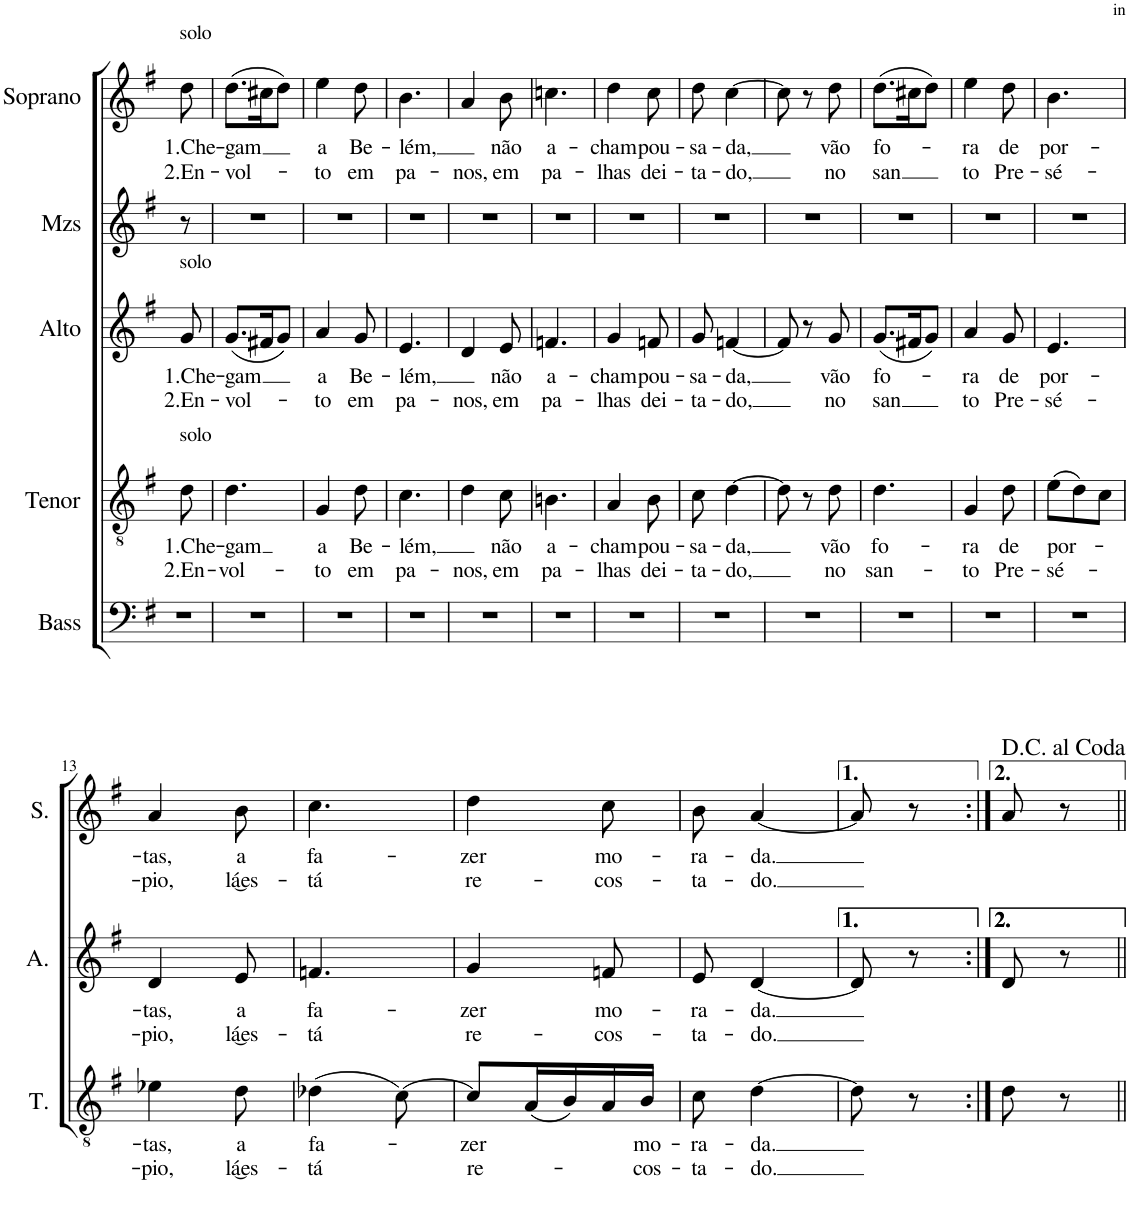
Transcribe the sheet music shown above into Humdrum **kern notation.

**kern	**text	**text	**kern	**text	**text	**kern	**text	**text
*part3	*part3	*part3	*part2	*part2	*part2	*part1	*part1	*part1
*staff3	*staff3	*staff3	*staff2	*staff2	*staff2	*staff1	*staff1	*staff1
*I"Tenor	*	*	*I"Alto	*	*	*I"Soprano	*	*
*I'T.	*	*	*I'A.	*	*	*I'S.	*	*
!!LO:PB:g=z
*clefGv2	*	*	*clefG2	*	*	*clefG2	*	*
*k[f#]	*	*	*k[f#]	*	*	*k[f#]	*	*
*M3/8	*	*	*M3/8	*	*	*M3/8	*	*
=1	=1	=1	=1	=1	=1	=1	=1	=1
!	!	!	!	!	!	!LO:TX:a:t=solo	!	!
!	!	!	!LO:TX:a:t=solo	!	!	!	!	!
!LO:TX:a:t=solo	!	!	!	!	!	!	!	!
!	!LO:LY:b	!LO:LY:b	!	!LO:LY:b	!LO:LY:b	!	!LO:LY:b	!LO:LY:b
8d\	1.Che-	2.En-	8g/	1.Che-	2.En-	8dd\	1.Che-	2.En-
=2	=2	=2	=2	=2	=2	=2	=2	=2
!	!LO:LY:b	!LO:LY:b	!	!LO:LY:b	!LO:LY:b	!	!LO:LY:b	!LO:LY:b
4.d\	-gam	-vol-	(8.g/L	-gam	-vol-	(8.dd\L	-gam	-vol-
.	.	.	16f#X/K	.	.	16cc#X\K	.	.
.	.	.	8g/J)	.	.	8dd\J)	.	.
=3	=3	=3	=3	=3	=3	=3	=3	=3
!	!LO:LY:b	!LO:LY:b	!	!LO:LY:b	!LO:LY:b	!	!LO:LY:b	!LO:LY:b
4G/	a	-to	4a/	a	-to	4ee\	a	-to
!	!LO:LY:b	!LO:LY:b	!	!LO:LY:b	!LO:LY:b	!	!LO:LY:b	!LO:LY:b
8d\	Be-	em	8g/	Be-	em	8dd\	Be-	em
=4	=4	=4	=4	=4	=4	=4	=4	=4
!	!LO:LY:b	!LO:LY:b	!	!LO:LY:b	!LO:LY:b	!	!LO:LY:b	!LO:LY:b
4.c\	-lém,	pa-	4.e/	-lém,	pa-	4.b\	-lém,	pa-
=5	=5	=5	=5	=5	=5	=5	=5	=5
!	!	!LO:LY:b	!	!	!LO:LY:b	!	!	!LO:LY:b
4d\	.	-nos,	4d/	.	-nos,	4a/	.	-nos,
!	!LO:LY:b	!LO:LY:b	!	!LO:LY:b	!LO:LY:b	!	!LO:LY:b	!LO:LY:b
8c\	não	em	8e/	não	em	8b\	não	em
=6	=6	=6	=6	=6	=6	=6	=6	=6
!	!LO:LY:b	!LO:LY:b	!	!LO:LY:b	!LO:LY:b	!	!LO:LY:b	!LO:LY:b
4.Bn\	a-	pa-	4.fn/	a-	pa-	4.ccn\	a-	pa-
=7	=7	=7	=7	=7	=7	=7	=7	=7
!	!LO:LY:b	!LO:LY:b	!	!LO:LY:b	!LO:LY:b	!	!LO:LY:b	!LO:LY:b
4A/	-cham	-lhas	4g/	-cham	-lhas	4dd\	-cham	-lhas
!	!LO:LY:b	!LO:LY:b	!	!LO:LY:b	!LO:LY:b	!	!LO:LY:b	!LO:LY:b
8B\	pou-	dei-	8fn/	pou-	dei-	8cc\	pou-	dei-
=8	=8	=8	=8	=8	=8	=8	=8	=8
!	!LO:LY:b	!LO:LY:b	!	!LO:LY:b	!LO:LY:b	!	!LO:LY:b	!LO:LY:b
8c\	-sa-	-ta-	8g/	-sa-	-ta-	8dd\	-sa-	-ta-
!	!LO:LY:b	!LO:LY:b	!	!LO:LY:b	!LO:LY:b	!	!LO:LY:b	!LO:LY:b
[4d\	-da,	-do,	[4fn/	-da,	-do,	[4cc\	-da,	-do,
=9	=9	=9	=9	=9	=9	=9	=9	=9
8d\]	.	.	8f/]	.	.	8cc\]	.	.
8r	.	.	8r	.	.	8r	.	.
!	!LO:LY:b	!LO:LY:b	!	!LO:LY:b	!LO:LY:b	!	!LO:LY:b	!LO:LY:b
8d\	vão	no	8g/	vão	no	8dd\	vão	no
=10	=10	=10	=10	=10	=10	=10	=10	=10
!	!LO:LY:b	!LO:LY:b	!	!LO:LY:b	!LO:LY:b	!	!LO:LY:b	!LO:LY:b
4.d\	fo-	san-	(8.g/L	fo-	-san	(8.dd\L	fo-	-san
.	.	.	16f#X/K	.	.	16cc#X\K	.	.
.	.	.	8g/J)	.	.	8dd\J)	.	.
=11	=11	=11	=11	=11	=11	=11	=11	=11
!	!LO:LY:b	!LO:LY:b	!	!LO:LY:b	!LO:LY:b	!	!LO:LY:b	!LO:LY:b
4G/	-ra	-to	4a/	-ra	to	4ee\	-ra	to
!	!LO:LY:b	!LO:LY:b	!	!LO:LY:b	!LO:LY:b	!	!LO:LY:b	!LO:LY:b
8d\	de	Pre-	8g/	de	Pre-	8dd\	de	Pre-
=12	=12	=12	=12	=12	=12	=12	=12	=12
!	!LO:LY:b	!LO:LY:b	!	!LO:LY:b	!LO:LY:b	!	!LO:LY:b	!LO:LY:b
(8e\L	por-	-sé-	4.e/	por-	-sé-	4.b\	por-	-sé-
8d\)	.	.	.	.	.	.	.	.
8c\J	.	.	.	.	.	.	.	.
!!LO:LB:g=z
=13	=13	=13	=13	=13	=13	=13	=13	=13
!	!LO:LY:b	!LO:LY:b	!	!LO:LY:b	!LO:LY:b	!	!LO:LY:b	!LO:LY:b
4e-X\	-tas,	-pio,	4d/	-tas,	-pio,	4a/	-tas,	-pio,
!	!LO:LY:b	!LO:LY:b	!	!LO:LY:b	!LO:LY:b	!	!LO:LY:b	!LO:LY:b
8d\	a	lá͜es-	8e/	a	lá͜es-	8b\	a	lá͜es-
=14	=14	=14	=14	=14	=14	=14	=14	=14
!	!LO:LY:b	!LO:LY:b	!	!LO:LY:b	!LO:LY:b	!	!LO:LY:b	!LO:LY:b
(4d-X\	fa-	-tá	4.fn/	fa-	-tá	4.cc\	fa-	-tá
[8c\)	.	.	.	.	.	.	.	.
=15	=15	=15	=15	=15	=15	=15	=15	=15
!	!LO:LY:b	!LO:LY:b	!	!LO:LY:b	!LO:LY:b	!	!LO:LY:b	!LO:LY:b
8c/L]	-zer	re-	4g/	-zer	re-	4dd\	-zer	re-
(16A/L	.	.	.	.	.	.	.	.
16B/)	.	.	.	.	.	.	.	.
!	!	!	!	!LO:LY:b	!LO:LY:b	!	!LO:LY:b	!LO:LY:b
16A/	.	.	8fn/	mo-	-cos-	8cc\	mo-	-cos-
!	!LO:LY:b	!LO:LY:b	!	!	!	!	!	!
16B/JJ	mo-	-cos-	.	.	.	.	.	.
=16	=16	=16	=16	=16	=16	=16	=16	=16
!	!LO:LY:b	!LO:LY:b	!	!LO:LY:b	!LO:LY:b	!	!LO:LY:b	!LO:LY:b
8c\	-ra-	-ta-	8e/	-ra-	-ta-	8b\	-ra-	-ta-
!	!LO:LY:b	!LO:LY:b	!	!LO:LY:b	!LO:LY:b	!	!LO:LY:b	!LO:LY:b
[4d\	-da.	-do.	[4d/	-da.	-do.	[4a/	-da.	-do.
=17	=17	=17	=17	=17	=17	=17	=17	=17
8d\]	.	.	8d/]	.	.	8a/]	.	.
8r	.	.	8r	.	.	8r	.	.
=18:|!	=18:|!	=18:|!	=18:|!	=18:|!	=18:|!	=18:|!	=18:|!	=18:|!
8d\	.	.	8d/	.	.	8a/	.	.
8r	.	.	8r	.	.	8r	.	.
=||	=||	=||	=||	=||	=||	=||	=||	=||
*-	*-	*-	*-	*-	*-	*-	*-	*-
